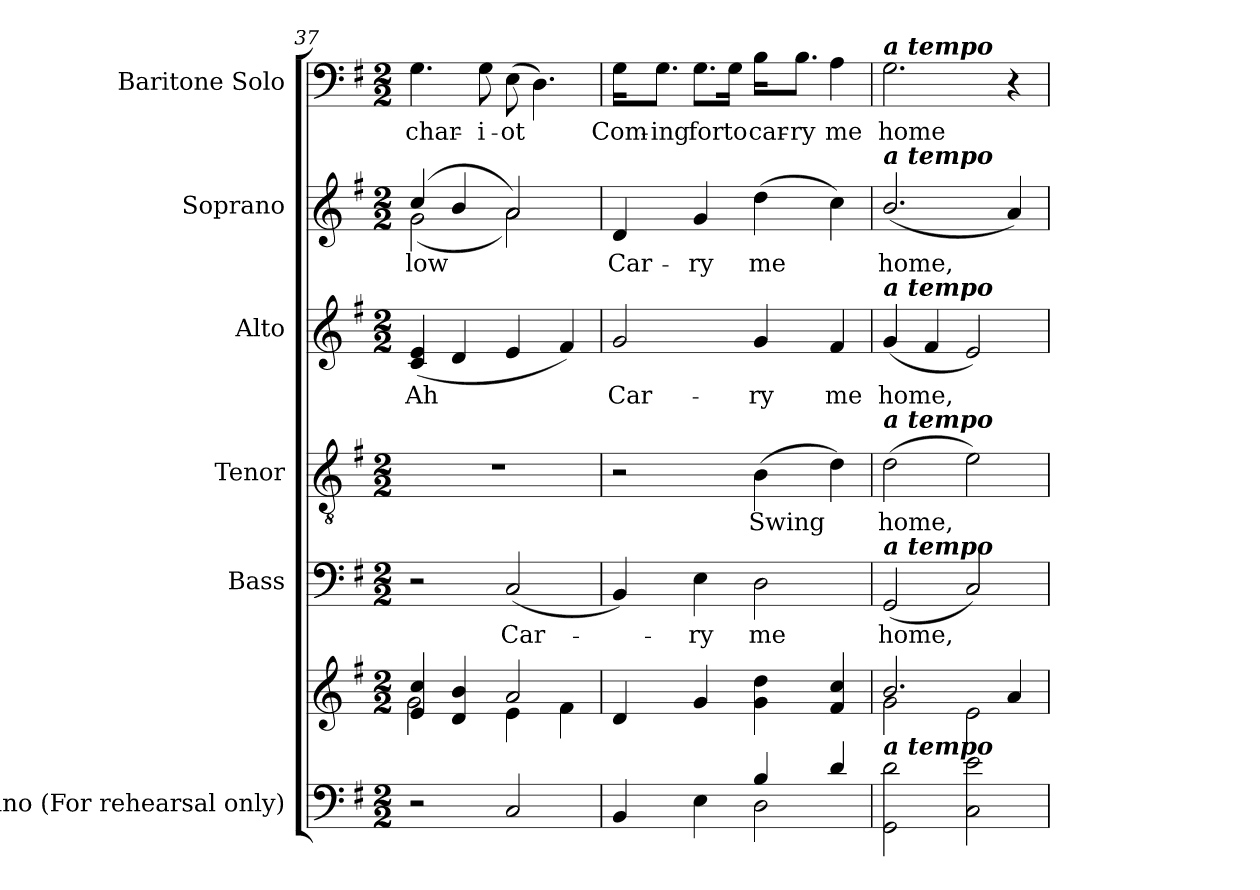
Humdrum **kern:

**kern	**kern	**kern	**text	**kern	**text	**kern	**text	**kern	**text	**kern	**text
*part6	*part6	*part5	*part5	*part4	*part4	*part3	*part3	*part2	*part2	*part1	*part1
*staff7	*staff6	*staff5	*staff5	*staff4	*staff4	*staff3	*staff3	*staff2	*staff2	*staff1	*staff1
*I"Piano (For rehearsal only)	*	*I"Bass	*	*I"Tenor	*	*I"Alto	*	*I"Soprano	*	*I"Baritone Solo	*
*I'Pno.	*	*I'B.	*	*I'T.	*	*I'A.	*	*I'S.	*	*I'Bar. Solo	*
*clefF4	*clefG2	*clefF4	*	*clefGv2	*	*clefG2	*	*clefG2	*	*clefF4	*
*	*	*	*	*ITrd7c12	*	*	*	*	*	*	*
*k[f#]	*k[f#]	*k[f#]	*	*k[f#]	*	*k[f#]	*	*k[f#]	*	*k[f#]	*
*G:	*G:	*G:	*	*G:	*	*G:	*	*G:	*	*G:	*
*M2/2	*M2/2	*M2/2	*	*M2/2	*	*M2/2	*	*M2/2	*	*M2/2	*
=37	=37	=37	=37	=37	=37	=37	=37	=37	=37	=37	=37
*	*^	*	*	*	*	*	*	*	*	*	*
!	!	!	!	!	!	!	!	!LO:LY:b:color=#000000	!	!	!	!
!	!	!	!	!	!	!	!	!	!	!LO:LY:b:color=#000000	!	!
*	*	*	*	*	*	*	*	*	*^	*	*	*
!	!	!	!	!	!	!	!	!	!	!	!	!	!LO:LY:b:color=#000000
2r	4ei/ 4cci	2gi\	2r	.	1r	.	(4ci/ 4ei	Ah	(4cci/	(2gi\	low	4.Gi\	char-
.	4di/ 4bi	.	.	.	.	.	4di/	.	4bi/	.	.	.	.
!	!	!	!	!	!	!	!	!	!	!	!	!	!LO:LY:b:color=#000000
.	.	.	.	.	.	.	.	.	.	.	.	8Gi\	-i-
!	!	!	!	!LO:LY:b:color=#000000	!	!	!	!	!	!	!	!	!
!	!	!	!	!	!	!	!	!	!	!	!	!	!LO:LY:b:color=#000000
2Ci/	2ai/	4ei\	(2Ci/	Car-	.	.	4ei/	.	2ai/)	2ai\)	.	(8Ei\	-ot
.	.	.	.	.	.	.	.	.	.	.	.	4.Di\)	.
.	.	4f#i\	.	.	.	.	4f#i/)	.	.	.	.	.	.
*	*v	*v	*	*	*	*	*	*	*v	*v	*	*	*
!!LO:LB:g=z
=38	=38	=38	=38	=38	=38	=38	=38	=38	=38	=38	=38
*^	*	*	*	*	*	*	*	*	*	*	*
*	*	*^	*	*	*	*	*	*	*	*	*	*
!	!	!	!	!	!	!	!	!	!LO:LY:b:color=#000000	!	!	!	!
*	*	*v	*v	*	*	*	*	*	*	*	*	*	*
*	*	*^	*	*	*	*	*	*	*	*	*	*
!	!	!	!	!	!	!	!	!	!	!	!LO:LY:b:color=#000000	!	!
*	*	*v	*v	*	*	*	*	*	*	*	*	*	*
*	*	*^	*	*	*	*	*	*	*	*	*	*
!	!	!	!	!	!	!	!	!	!	!	!	!	!LO:LY:b:color=#000000
*	*	*v	*v	*	*	*	*	*	*	*	*	*	*
4BBi/	2ryy	4di/	4BBi/)	.	2r	.	2gi/	Car-	4di/	Car-	16Gi\KL	Com-
!	!	!	!	!	!	!	!	!	!	!	!	!LO:LY:b:color=#000000
.	.	.	.	.	.	.	.	.	.	.	8.Gi\J	-ing
!	!	!	!	!LO:LY:b:color=#000000	!	!	!	!	!	!	!	!
!	!	!	!	!	!	!	!	!	!	!LO:LY:b:color=#000000	!	!
!	!	!	!	!	!	!	!	!	!	!	!	!LO:LY:b:color=#000000
4Ei\	.	4gi/	4Ei\	-ry	.	.	.	.	4gi/	-ry	8.Gi\L	for
!	!	!	!	!	!	!	!	!	!	!	!	!LO:LY:b:color=#000000
.	.	.	.	.	.	.	.	.	.	.	16Gi\Jk	to
!	!	!	!	!LO:LY:b:color=#000000	!	!	!	!	!	!	!	!
!	!	!	!	!	!	!LO:LY:b:color=#000000	!	!	!	!	!	!
!	!	!	!	!	!	!	!	!LO:LY:b:color=#000000	!	!	!	!
!	!	!	!	!	!	!	!	!	!	!LO:LY:b:color=#000000	!	!
!	!	!	!	!	!	!	!	!	!	!	!	!LO:LY:b:color=#000000
4Bi/	2Di\	4gi\ 4ddi	2Di\	me	(4BBi\	Swing	4gi/	-ry	(4ddi\	me	16Bi\KL	car-
!	!	!	!	!	!	!	!	!	!	!	!	!LO:LY:b:color=#000000
.	.	.	.	.	.	.	.	.	.	.	8.Bi\J	-ry
!	!	!	!	!	!	!	!	!LO:LY:b:color=#000000	!	!	!	!
!	!	!	!	!	!	!	!	!	!	!	!	!LO:LY:b:color=#000000
4di/	.	4f#i/ 4cci	.	.	4Di\)	.	4f#i/	me	4cci\)	.	4Ai\	me
*v	*v	*	*	*	*	*	*	*	*	*	*	*
=39	=39	=39	=39	=39	=39	=39	=39	=39	=39	=39	=39
*	*^	*	*	*	*	*	*	*	*	*	*
!	!	!	!	!LO:LY:b:color=#000000	!	!	!	!	!	!	!	!
!	!	!	!	!	!	!LO:LY:b:color=#000000	!	!	!	!	!	!
!	!	!	!	!	!	!	!	!LO:LY:b:color=#000000	!	!	!	!
!	!	!	!	!	!	!	!	!	!	!LO:LY:b:color=#000000	!	!
!	!	!	!	!	!	!	!	!	!	!	!LO:TX:a:Bi:t=a tempo	!
!	!	!	!	!	!	!	!	!	!LO:TX:a:Bi:t=a tempo	!	!	!
!	!	!	!	!	!	!	!LO:TX:a:Bi:t=a tempo	!	!	!	!	!
!	!	!	!	!	!LO:TX:a:Bi:t=a tempo	!	!	!	!	!	!	!
!	!	!	!LO:TX:a:Bi:t=a tempo	!	!	!	!	!	!	!	!	!
!LO:TX:a:Bi:t=a tempo	!	!	!	!	!	!	!	!	!	!	!	!
!	!	!	!	!	!	!	!	!	!	!	!	!LO:LY:b:color=#000000
2GGi\ 2di	2.bi/	2gi\	(2GGi/	home,	(2Di\	home,	(4gi/	home,	(2.bi/	home,	2.Gi\	home
.	.	.	.	.	.	.	4f#i/	.	.	.	.	.
2Ci\ 2ei	.	2ei\	2Ci/)	.	2Ei\)	.	2ei/)	.	.	.	.	.
.	4ai/	.	.	.	.	.	.	.	4ai/)	.	4r	.
*	*v	*v	*	*	*	*	*	*	*	*	*	*
=	=	=	=	=	=	=	=	=	=	=	=
*-	*-	*-	*-	*-	*-	*-	*-	*-	*-	*-	*-
